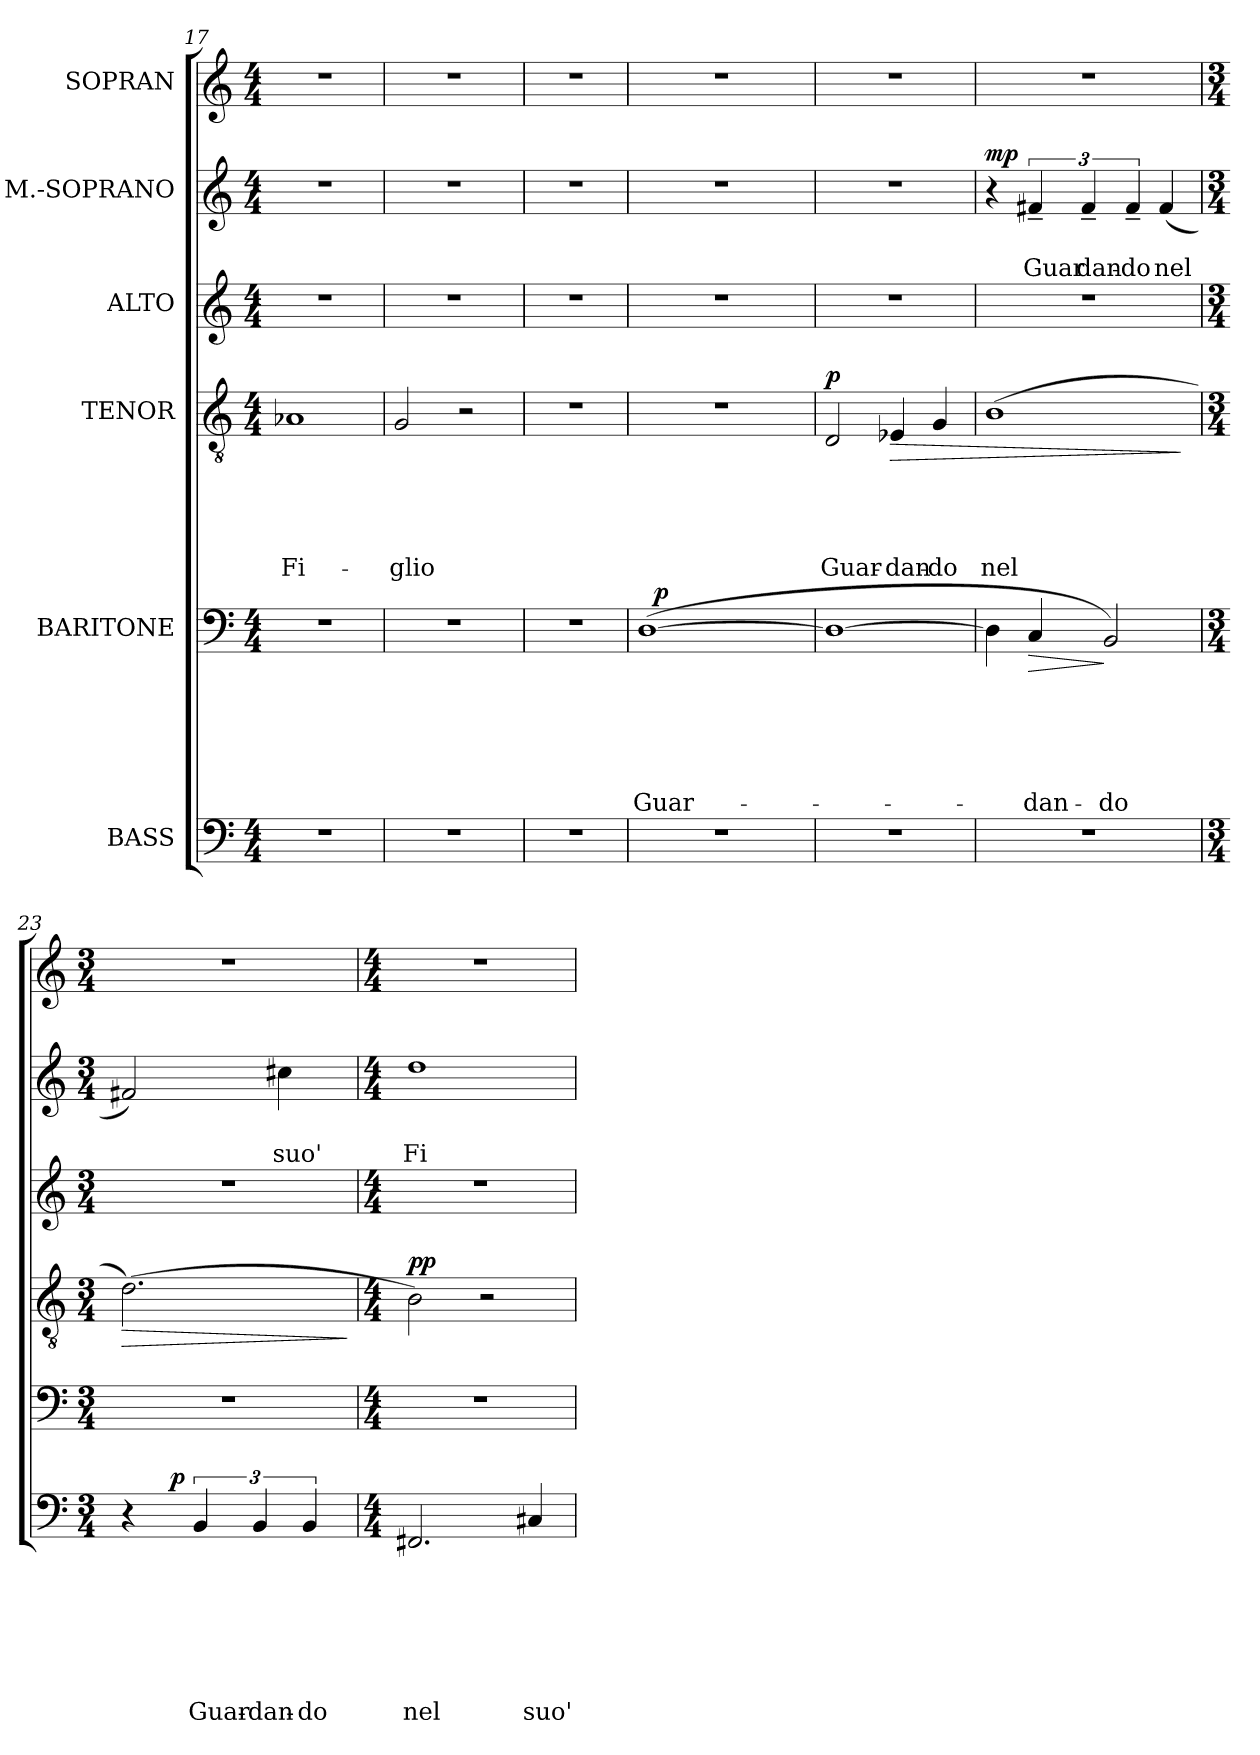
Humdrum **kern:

**kern	**text	**text	**text	**text	**text	**text	**text	**dynam	**kern	**text	**text	**text	**text	**text	**text	**dynam	**kern	**text	**text	**text	**text	**text	**dynam	**kern	**kern	**text	**text	**dynam	**kern
*part6	*part6	*part6	*part6	*part6	*part6	*part6	*part6	*part6	*part5	*part5	*part5	*part5	*part5	*part5	*part5	*part5	*part4	*part4	*part4	*part4	*part4	*part4	*part4	*part3	*part2	*part2	*part2	*part2	*part1
*staff6	*staff6	*staff6	*staff6	*staff6	*staff6	*staff6	*staff6	*staff6	*staff5	*staff5	*staff5	*staff5	*staff5	*staff5	*staff5	*staff5	*staff4	*staff4	*staff4	*staff4	*staff4	*staff4	*staff4	*staff3	*staff2	*staff2	*staff2	*staff2	*staff1
*I"BASS	*	*	*	*	*	*	*	*	*I"BARITONE	*	*	*	*	*	*	*	*I"TENOR	*	*	*	*	*	*	*I"ALTO	*I"M.-SOPRANO	*	*	*	*I"SOPRAN
*clefF4	*	*	*	*	*	*	*	*	*clefF4	*	*	*	*	*	*	*	*clefGv2	*	*	*	*	*	*	*clefG2	*clefG2	*	*	*	*clefG2
*k[]	*	*	*	*	*	*	*	*	*k[]	*	*	*	*	*	*	*	*k[]	*	*	*	*	*	*	*k[]	*k[]	*	*	*	*k[]
*C:	*	*	*	*	*	*	*	*	*C:	*	*	*	*	*	*	*	*C:	*	*	*	*	*	*	*C:	*C:	*	*	*	*C:
*M4/4	*	*	*	*	*	*	*	*	*M4/4	*	*	*	*	*	*	*	*M4/4	*	*	*	*	*	*	*M4/4	*M4/4	*	*	*	*M4/4
=17	=17	=17	=17	=17	=17	=17	=17	=17	=17	=17	=17	=17	=17	=17	=17	=17	=17	=17	=17	=17	=17	=17	=17	=17	=17	=17	=17	=17	=17
!	!	!	!	!	!	!	!	!	!	!	!	!	!	!	!	!	!	!	!	!	!	!LO:LY:b	!	!	!	!	!	!	!
1r	.	.	.	.	.	.	.	.	1r	.	.	.	.	.	.	.	1A-X	.	.	.	.	Fi-	.	1r	1r	.	.	.	1r
=18	=18	=18	=18	=18	=18	=18	=18	=18	=18	=18	=18	=18	=18	=18	=18	=18	=18	=18	=18	=18	=18	=18	=18	=18	=18	=18	=18	=18	=18
!	!	!	!	!	!	!	!	!	!	!	!	!	!	!	!	!	!	!	!	!	!	!LO:LY:b	!	!	!	!	!	!	!
1r	.	.	.	.	.	.	.	.	1r	.	.	.	.	.	.	.	2G/	.	.	.	.	-glio	.	1r	1r	.	.	.	1r
.	.	.	.	.	.	.	.	.	.	.	.	.	.	.	.	.	2r	.	.	.	.	.	.	.	.	.	.	.	.
=19	=19	=19	=19	=19	=19	=19	=19	=19	=19	=19	=19	=19	=19	=19	=19	=19	=19	=19	=19	=19	=19	=19	=19	=19	=19	=19	=19	=19	=19
1r	.	.	.	.	.	.	.	.	1r	.	.	.	.	.	.	.	1r	.	.	.	.	.	.	1r	1r	.	.	.	1r
=20	=20	=20	=20	=20	=20	=20	=20	=20	=20	=20	=20	=20	=20	=20	=20	=20	=20	=20	=20	=20	=20	=20	=20	=20	=20	=20	=20	=20	=20
!	!	!	!	!	!	!	!	!	!	!	!	!	!	!	!LO:LY:b	!	!	!	!	!	!	!	!	!	!	!	!	!	!
*	*	*	*	*	*	*	*	*	*^	*	*	*	*	*	*	*	*	*	*	*	*	*	*	*	*	*	*	*	*
1r	.	.	.	.	.	.	.	.	(>[>1D	32.ryy	.	.	.	.	.	Guar-	.	1r	.	.	.	.	.	.	1r	1r	.	.	.	1r
!	!	!	!	!	!	!	!	!	!	!	!	!	!	!	!	!	!LO:DY:a	!	!	!	!	!	!	!	!	!	!	!	!	!
.	.	.	.	.	.	.	.	.	.	2ryy	.	.	.	.	.	.	p	.	.	.	.	.	.	.	.	.	.	.	.	.
.	.	.	.	.	.	.	.	.	.	4ryy	.	.	.	.	.	.	.	.	.	.	.	.	.	.	.	.	.	.	.	.
.	.	.	.	.	.	.	.	.	.	8ryy	.	.	.	.	.	.	.	.	.	.	.	.	.	.	.	.	.	.	.	.
.	.	.	.	.	.	.	.	.	.	16ryy	.	.	.	.	.	.	.	.	.	.	.	.	.	.	.	.	.	.	.	.
.	.	.	.	.	.	.	.	.	.	64ryy	.	.	.	.	.	.	.	.	.	.	.	.	.	.	.	.	.	.	.	.
=21	=21	=21	=21	=21	=21	=21	=21	=21	=21	=21	=21	=21	=21	=21	=21	=21	=21	=21	=21	=21	=21	=21	=21	=21	=21	=21	=21	=21	=21	=21
!	!	!	!	!	!	!	!	!	!	!	!	!	!	!	!	!	!	!	!	!	!	!	!LO:LY:b	!LO:DY:a	!	!	!	!	!	!
*	*	*	*	*	*	*	*	*	*v	*v	*	*	*	*	*	*	*	*	*	*	*	*	*	*	*	*	*	*	*	*
1r	.	.	.	.	.	.	.	.	1D_	.	.	.	.	.	.	.	2D/	.	.	.	.	Guar-	p	1r	1r	.	.	.	1r
!	!	!	!	!	!	!	!	!	!	!	!	!	!	!	!	!	!	!	!	!	!	!LO:LY:b	!LO:HP:b	!	!	!	!	!	!
.	.	.	.	.	.	.	.	.	.	.	.	.	.	.	.	.	4E-X/	.	.	.	.	-dan-	>	.	.	.	.	.	.
!	!	!	!	!	!	!	!	!	!	!	!	!	!	!	!	!	!	!	!	!	!	!LO:LY:b:rj	!	!	!	!	!	!	!
.	.	.	.	.	.	.	.	.	.	.	.	.	.	.	.	.	4G/	.	.	.	.	-do	.	.	.	.	.	.	.
=22	=22	=22	=22	=22	=22	=22	=22	=22	=22	=22	=22	=22	=22	=22	=22	=22	=22	=22	=22	=22	=22	=22	=22	=22	=22	=22	=22	=22	=22
!	!	!	!	!	!	!	!	!	!	!	!	!	!	!	!	!	!	!	!	!	!	!LO:LY:b	!	!	!	!	!	!LO:DY:a	!
1r	.	.	.	.	.	.	.	.	4D\]	.	.	.	.	.	.	.	(>1B	.	.	.	.	nel	.	1r	4r	.	.	mp	1r
!	!	!	!	!	!	!	!	!	!	!	!	!	!	!	!LO:LY:b	!LO:HP:b	!	!	!	!	!	!	!	!	!	!	!LO:LY:b	!	!
.	.	.	.	.	.	.	.	.	4C/	.	.	.	.	.	-dan-	>	.	.	.	.	.	.	.	.	6f#X~</	.	Guar-	.	.
!	!	!	!	!	!	!	!	!	!	!	!	!	!	!	!	!	!	!	!	!	!	!	!	!	!	!	!LO:LY:b	!	!
.	.	.	.	.	.	.	.	.	.	.	.	.	.	.	.	.	.	.	.	.	.	.	.	.	6f#~</	.	-dan-	.	.
!	!	!	!	!	!	!	!	!	!	!	!	!	!	!	!LO:LY:b	!	!	!	!	!	!	!	!	!	!	!	!	!	!
.	.	.	.	.	.	.	.	.	2BB/)	.	.	.	.	.	-do	]	.	.	.	.	.	.	.	.	.	.	.	.	.
!	!	!	!	!	!	!	!	!	!	!	!	!	!	!	!	!	!	!	!	!	!	!	!	!	!	!	!LO:LY:b:rj	!	!
.	.	.	.	.	.	.	.	.	.	.	.	.	.	.	.	.	.	.	.	.	.	.	.	.	6f#~</	.	-do	.	.
!	!	!	!	!	!	!	!	!	!	!	!	!	!	!	!	!	!	!	!	!	!	!	!	!	!	!	!LO:LY:b	!	!
.	.	.	.	.	.	.	.	.	.	.	.	.	.	.	.	.	.	.	.	.	.	.	.	.	(<4f#/	.	nel	.	.
.	.	.	.	.	.	.	.	.	.	.	.	.	.	.	.	.	.	.	.	.	.	.	]	.	.	.	.	.	.
!!LO:LB:g=z
=23	=23	=23	=23	=23	=23	=23	=23	=23	=23	=23	=23	=23	=23	=23	=23	=23	=23	=23	=23	=23	=23	=23	=23	=23	=23	=23	=23	=23	=23
*M3/4	*	*	*	*	*	*	*	*	*M3/4	*	*	*	*	*	*	*	*M3/4	*	*	*	*	*	*	*M3/4	*M3/4	*	*	*	*M3/4
!	!	!	!	!	!	!	!	!	!LO:N:vis=1	!	!	!	!	!	!	!	!	!	!	!	!	!	!LO:HP:b	!LO:N:vis=1	!	!	!	!	!LO:N:vis=1
*^	*	*	*	*	*	*	*	*	*	*	*	*	*	*	*	*	*	*	*	*	*	*	*	*	*	*	*	*	*
4r	8ryy	.	.	.	.	.	.	.	.	2.r	.	.	.	.	.	.	.	(>2.d\)	.	.	.	.	.	>	2.r	2f#i/)	.	.	.	2.r
.	32.ryy	.	.	.	.	.	.	.	.	.	.	.	.	.	.	.	.	.	.	.	.	.	.	.	.	.	.	.	.	.
!	!	!	!	!	!	!	!	!	!LO:DY:a	!	!	!	!	!	!	!	!	!	!	!	!	!	!	!	!	!	!	!	!	!
.	2ryy	.	.	.	.	.	.	.	p	.	.	.	.	.	.	.	.	.	.	.	.	.	.	.	.	.	.	.	.	.
!	!	!	!	!	!	!	!	!LO:LY:b	!	!	!	!	!	!	!	!	!	!	!	!	!	!	!	!	!	!	!	!	!	!
6BB/	.	.	.	.	.	.	.	Guar-	.	.	.	.	.	.	.	.	.	.	.	.	.	.	.	.	.	.	.	.	.	.
!	!	!	!	!	!	!	!	!LO:LY:b	!	!	!	!	!	!	!	!	!	!	!	!	!	!	!	!	!	!	!	!	!	!
6BB/	.	.	.	.	.	.	.	-dan-	.	.	.	.	.	.	.	.	.	.	.	.	.	.	.	.	.	.	.	.	.	.
!	!	!	!	!	!	!	!	!	!	!	!	!	!	!	!	!	!	!	!	!	!	!	!	!	!	!	!	!LO:LY:b	!	!
.	.	.	.	.	.	.	.	.	.	.	.	.	.	.	.	.	.	.	.	.	.	.	.	.	.	4cc#X\	.	suo'	.	.
!	!	!	!	!	!	!	!	!LO:LY:b:rj	!	!	!	!	!	!	!	!	!	!	!	!	!	!	!	!	!	!	!	!	!	!
6BB/	.	.	.	.	.	.	.	-do	.	.	.	.	.	.	.	.	.	.	.	.	.	.	.	.	.	.	.	.	.	.
.	16ryy	.	.	.	.	.	.	.	.	.	.	.	.	.	.	.	.	.	.	.	.	.	.	.	.	.	.	.	.	.
.	64ryy	.	.	.	.	.	.	.	.	.	.	.	.	.	.	.	.	.	.	.	.	.	.	.	.	.	.	.	.	.
.	.	.	.	.	.	.	.	.	.	.	.	.	.	.	.	.	.	.	.	.	.	.	.	]	.	.	.	.	.	.
*v	*v	*	*	*	*	*	*	*	*	*	*	*	*	*	*	*	*	*	*	*	*	*	*	*	*	*	*	*	*	*
=24	=24	=24	=24	=24	=24	=24	=24	=24	=24	=24	=24	=24	=24	=24	=24	=24	=24	=24	=24	=24	=24	=24	=24	=24	=24	=24	=24	=24	=24
*M4/4	*	*	*	*	*	*	*	*	*M4/4	*	*	*	*	*	*	*	*M4/4	*	*	*	*	*	*	*M4/4	*M4/4	*	*	*	*M4/4
*^	*	*	*	*	*	*	*	*	*	*	*	*	*	*	*	*	*	*	*	*	*	*	*	*	*	*	*	*	*
!	!	!	!	!	!	!	!	!LO:LY:b	!	!	!	!	!	!	!	!	!	!	!	!	!	!	!	!LO:DY:a	!	!	!	!LO:LY:b	!	!
*v	*v	*	*	*	*	*	*	*	*	*	*	*	*	*	*	*	*	*	*	*	*	*	*	*	*	*	*	*	*	*
2.FF#X/	.	.	.	.	.	.	nel	.	1r	.	.	.	.	.	.	.	2B\)	.	.	.	.	.	pp	1r	1dd	.	Fi-	.	1r
.	.	.	.	.	.	.	.	.	.	.	.	.	.	.	.	.	2r	.	.	.	.	.	.	.	.	.	.	.	.
!	!	!	!	!	!	!	!LO:LY:b	!	!	!	!	!	!	!	!	!	!	!	!	!	!	!	!	!	!	!	!	!	!
4C#X/	.	.	.	.	.	.	suo'	.	.	.	.	.	.	.	.	.	.	.	.	.	.	.	.	.	.	.	.	.	.
=	=	=	=	=	=	=	=	=	=	=	=	=	=	=	=	=	=	=	=	=	=	=	=	=	=	=	=	=	=
*-	*-	*-	*-	*-	*-	*-	*-	*-	*-	*-	*-	*-	*-	*-	*-	*-	*-	*-	*-	*-	*-	*-	*-	*-	*-	*-	*-	*-	*-
